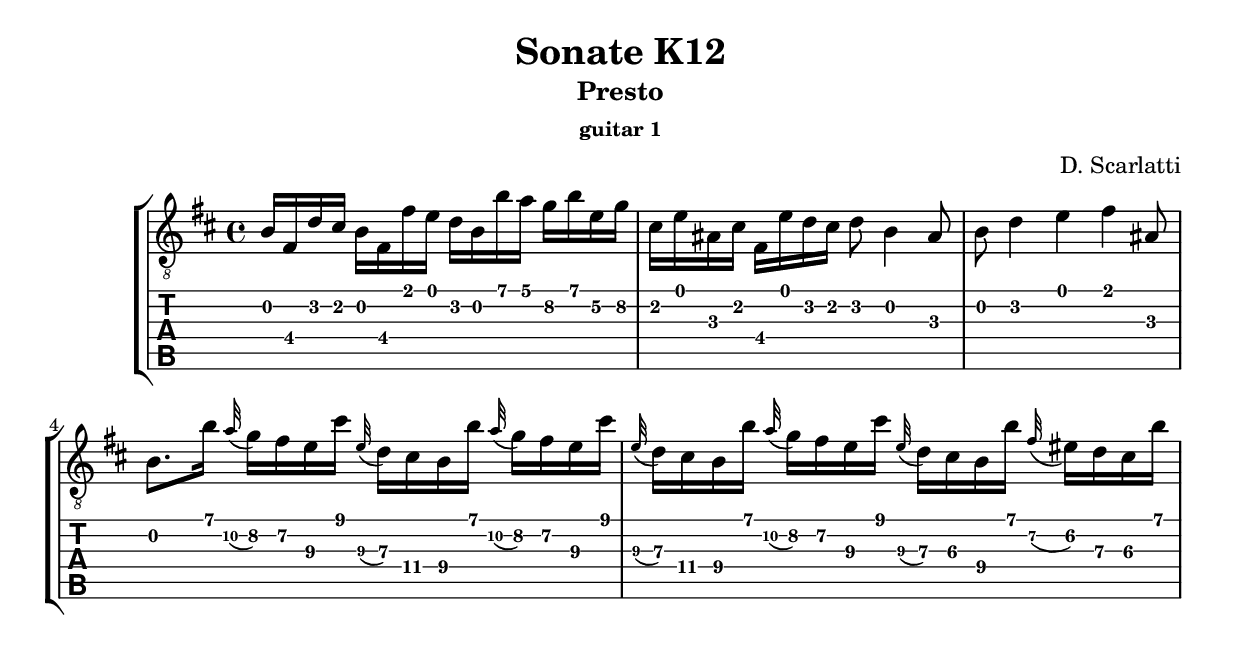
\version "2.18.2"
\include "italiano.ly"

\header {
  title = "Sonate K12"
  subtitle = "Presto"
  subsubtitle = "guitar 1"
  composer = "D. Scarlatti"
  % Supprimer le pied de page par défaut
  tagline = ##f
}

global = {
  \key si \minor
  \time 4/4
  \override StringNumber #'transparent = ##t
}

classicalGuitar = \relative do' {
  \global
  % 1
  si16 fad re' dod si fad fad' mi re si si' la sol\2 si mi,\2 sol\2
  dod,16 mi lad, dod fad, mi' re dod  re8 si4 lad8
  si8 re4 mi fad lad,8
  % 4
  si8.  si'16 \appoggiatura la32\2 sol16\2 fad\2 mi\3 dod' 
  \appoggiatura mi,32\3 re16\3 dod\4 si\4 si' 
  \appoggiatura la32\2 sol16\2 fad\2 mi\3 dod'
  % 5
  \appoggiatura mi,32\3 re16\3 dod\4 si\4 si' 
  \appoggiatura la32\2 sol16\2 fad\2 mi\3 dod' 
  \appoggiatura mi,32\3 re16\3 dod\3 si\4 si' 
  \appoggiatura fad32\2 mid16\2 re\3 dod\3 si'
  % 6
  
}

\score {
  \new StaffGroup = "traditional with tab" <<
    \new Staff = "traditional" <<
      \clef "treble_8"
      \classicalGuitar
    >>
    \new TabStaff = "tab" <<
      \clef moderntab
      \classicalGuitar
    >>
  >>
  }
  \layout {
  }
